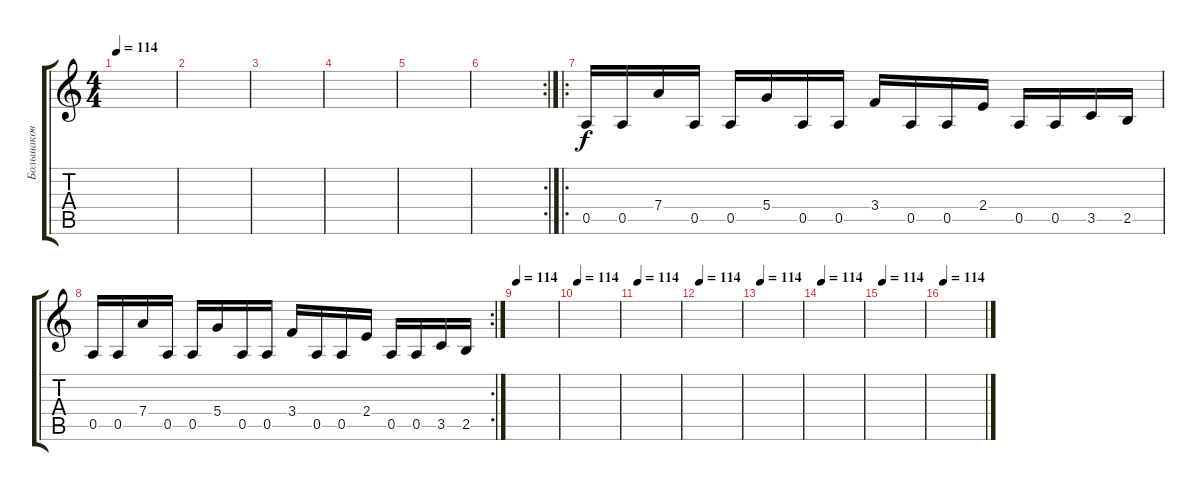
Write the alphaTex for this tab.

\track ("Большаков" "Большаков") {instrument distortionguitar}
\staff {score tabs}
\tuning (E4 B3 G3 D3 A2 E2) {hide}
\ts (4 4)
\tempo 114
\clef g2
\ks c
|
|
|
|
|
\rc 2
|
\ro
0.5.16 0.5.16 7.4.16 0.5.16 0.5.16 5.4.16 0.5.16 0.5.16 3.4.16 0.5.16 0.5.16 2.4.16 0.5.16 0.5.16 3.5.16 2.5.16 |
\rc 2
0.5.16 0.5.16 7.4.16 0.5.16 0.5.16 5.4.16 0.5.16 0.5.16 3.4.16 0.5.16 0.5.16 2.4.16 0.5.16 0.5.16 3.5.16 2.5.16 |
\tempo 114
|
\tempo 114
|
\tempo 114
|
\tempo 114
|
\tempo 114
|
\tempo 114
|
\tempo 114
|
\tempo 114
